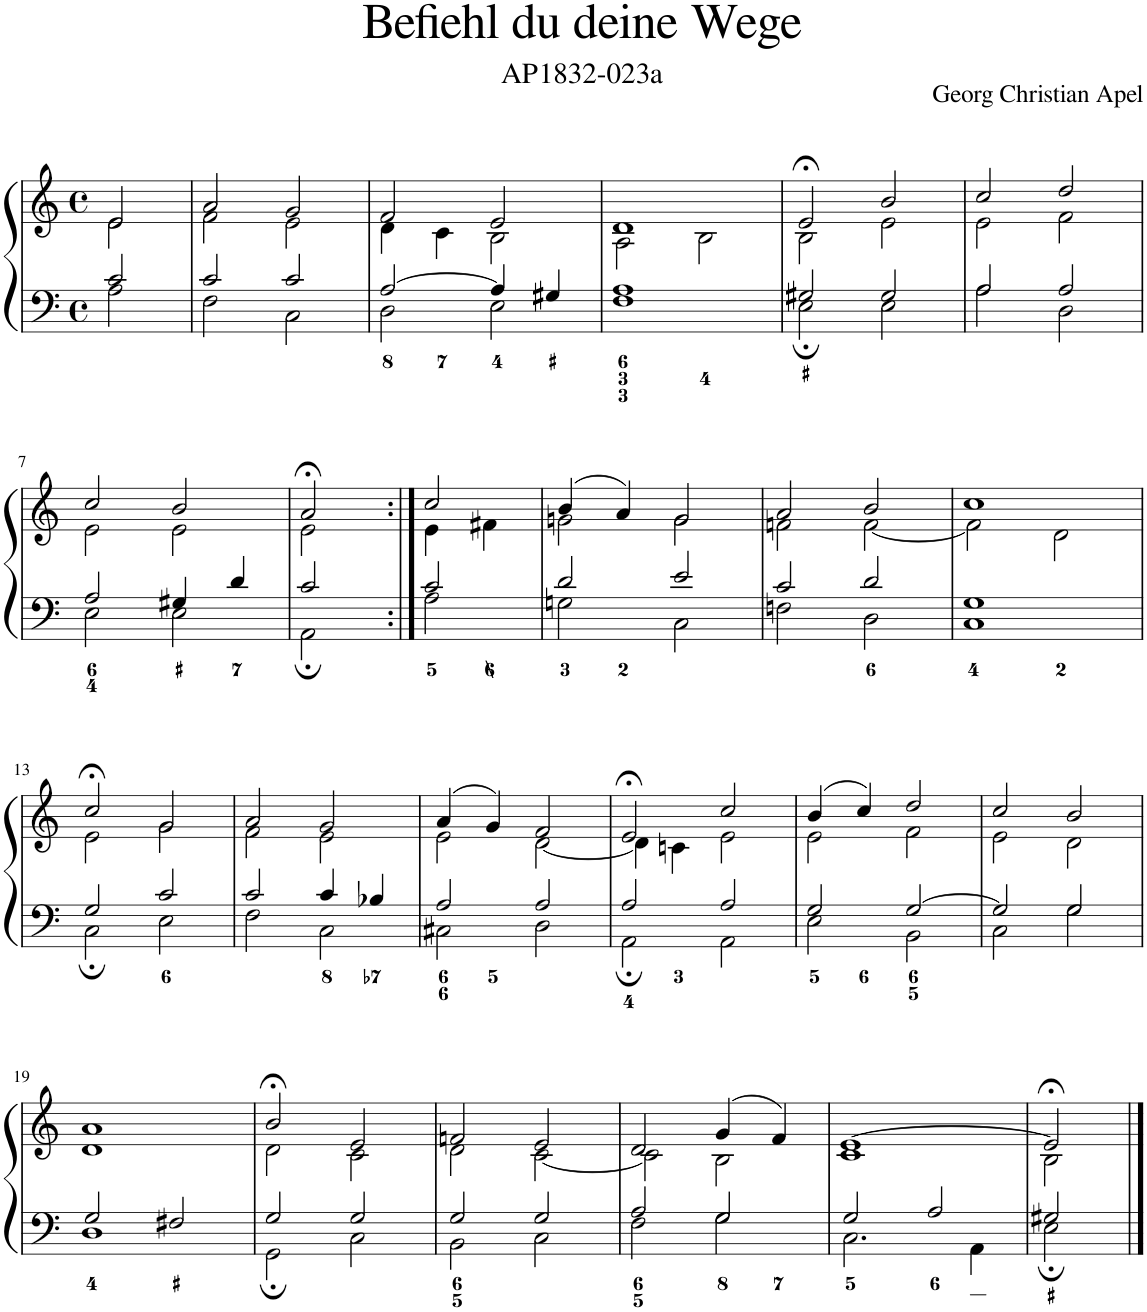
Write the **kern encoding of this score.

**kern	**kern
*part1	*part1
*staff2	*staff1
*I"Piano	*
*I'Pno.	*
*clefF4	*clefG2
*k[]	*k[]
*M4/4	*M4/4
*met(c)	*met(c)
=1	=1
*^	*^
2c/	2A\	2e/	2e\
=2	=2	=2	=2
2c/	2F\	2a/	2f\
2c/	2C\	2g/	2e\
=3	=3	=3	=3
[2A/	2D\	2f/	4d\
.	.	.	4c\
4A/]	2E\	2e/	2B\
4G#X/	.	.	.
=4	=4	=4	=4
1A	1F	1d	2A\
.	.	.	2B\
=5	=5	=5	=5
2G#X/	2E;\	2e;</	2B\
2G#/	2E\	2b/	2e\
=6	=6	=6	=6
2A/	2A\	2cc/	2e\
2A/	2D\	2dd/	2f\
!!LO:LB:g=z	!!
=7	=7	=7	=7
2A/	2E\	2cc/	2e\
4G#X/	2E\	2b/	2e\
4d/	.	.	.
=8	=8	=8	=8
2c/	2AA;\	2a;</	2e\
=9:|!	=9:|!	=9:|!	=9:|!
2c/	2A\	2cc/	4e\
.	.	.	4f#X\
=10	=10	=10	=10
2d/	2Gn\	(4b/	2gn\
.	.	4a/)	.
2e/	2C\	2g/	2g\
=11	=11	=11	=11
2c/	2Fn\	2a/	2fn\
2d/	2D\	2b/	[2f\
=12	=12	=12	=12
1G	1C	1cc	2f\]
.	.	.	2d\
!!LO:LB:g=z	!!
=13	=13	=13	=13
2G/	2C;\	2cc;</	2e\
2c/	2E\	2g/	2g\
=14	=14	=14	=14
2c/	2F\	2a/	2f\
4c/	2C\	2g/	2e\
4B-X/	.	.	.
=15	=15	=15	=15
2A/	2C#X\	(4a/	2e\
.	.	4g/)	.
2A/	2D\	2f/	[2d\
=16	=16	=16	=16
2A/	2AA;\	2e;</	4d\]
.	.	.	4cn\
2A/	2AA\	2cc/	2e\
=17	=17	=17	=17
2G/	2E\	(4b/	2e\
.	.	4cc/)	.
[2G/	2BB\	2dd/	2f\
=18	=18	=18	=18
2G/]	2C\	2cc/	2e\
2G/	2G\	2b/	2d\
!!LO:LB:g=z	!!
=19	=19	=19	=19
2G/	1D	1a	1d
2F#X/	.	.	.
=20	=20	=20	=20
2G/	2GG;\	2b;</	2d\
2G/	2C\	2e/	2c\
=21	=21	=21	=21
2G/	2BB\	2fn/	2d\
2G/	2C\	2e/	[2c\
=22	=22	=22	=22
2A/	2F\	2d/	2c\]
2G/	2G\	(4g/	2B\
.	.	4f/)	.
=23	=23	=23	=23
2G/	2.C\	[1e	1c
2A/	.	.	.
.	4AA\	.	.
=24	=24	=24	=24
2G#X/	2E;\	2e;</]	2B\
*v	*v	*	*
*	*v	*v
==	==
*-	*-
